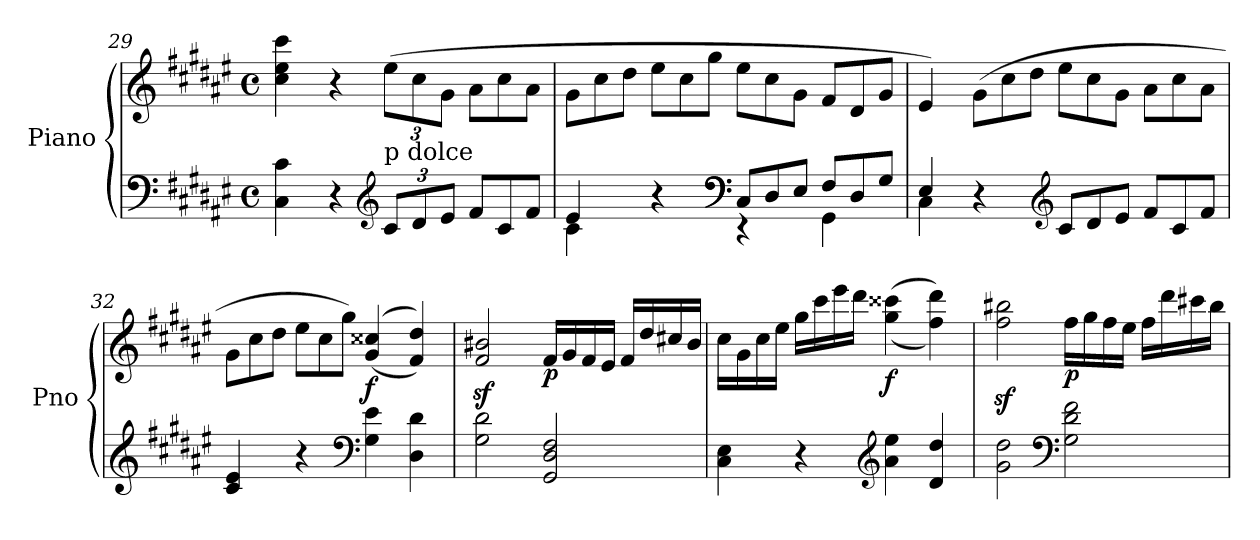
**kern	**kern	**dynam
*part1	*part1	*part1
*staff2	*staff1	*staff1/2
*I"Piano	*	*
*I'Pno	*	*
*clefF4	*clefG2	*
*k[f#c#g#d#a#e#]	*k[f#c#g#d#a#e#]	*
*F#:	*F#:	*
*M4/4	*M4/4	*
*met(c)	*met(c)	*
=29	=29	=29
4C#\ 4c#\	4cc#\ 4ee#\ 4ccc#\	.
4r	4r	.
*clefG2	*	*
*Xbrackettup	*Xbrackettup	*
!	!LO:TX:b:t=p dolce	!
12c#/L	(12ee#\L	.
12d#/	12cc#\	.
12e#/J	12g#\J	.
*Xtuplet	*Xtuplet	*
12f#/L	12a#\L	.
12c#/	12cc#\	.
12f#/J	12a#\J	.
!!LO:LB:g=z
=30	=30	=30
*^	*	*
4e#/	4c#\	12g#\L	.
.	.	12cc#\	.
.	.	12dd#\J	.
4r	4ryy	12ee#\L	.
.	.	12cc#\	.
.	.	12gg#\J	.
*clefF4	*	*	*
12C#/L	4rEE	12ee#\L	.
12D#/	.	12cc#\	.
12E#/J	.	12g#\J	.
12F#/L	4GG#\	12f#/L	.
12D#/	.	12d#/	.
12G#/J	.	12g#/J	.
=31	=31	=31	=31
4E#/	4C#\	4e#/)	.
4r	2.ryy	(12g#\L	.
.	.	12cc#\	.
.	.	12dd#\J	.
*clefG2	*	*	*
12c#/L	.	12ee#\L	.
12d#/	.	12cc#\	.
12e#/J	.	12g#\J	.
12f#/L	.	12a#\L	.
12c#/	.	12cc#\	.
12f#/J	.	12a#\J	.
*v	*v	*	*
=32	=32	=32
4c#/ 4e#/	12g#\L	.
.	12cc#\	.
.	12dd#\J	.
4r	12ee#\L	.
.	12cc#\	.
.	12gg#\J)	.
*clefF4	*	*
!	!	!LO:DY:b
4G#\ 4e#\	((4g#/ 4cc##X/	f
4D#\ 4d#\	4f#/ 4dd#/))	.
=33	=33	=33
2G#\ 2d#\	2f#/z< 2b#X/z<	.
!	!	!LO:DY:b
2GG#/ 2D#/ 2F#/	16f#/LL	p
.	16g#/	.
.	16f#/	.
.	16e#/JJ	.
.	16f#/LL	.
.	16dd#/	.
.	16cc#X/	.
.	16b#/JJ	.
!!LO:LB:g=z
=34	=34	=34
4C#\ 4E#\	16cc#\LL	.
.	16g#\	.
.	16cc#\	.
.	16ee#\JJ	.
4r	16gg#\LL	.
.	16ccc#\	.
.	16eee#\	.
.	16ddd#\JJ	.
*clefG2	*	*
!	!	!LO:DY:b
4a#\ 4ee#\	((4gg#\ 4ccc##X\	f
4d#/ 4dd#/	4ff#\ 4ddd#\))	.
=35	=35	=35
2g#\ 2dd#\	2ff#\z< 2bb#X\z<	.
*clefF4	*	*
!	!	!LO:DY:b
2G#\ 2d#\ 2f#\	16ff#\LL	p
.	16gg#\	.
.	16ff#\	.
.	16ee#\JJ	.
.	16ff#\LL	.
.	16ddd#\	.
.	16ccc#X\	.
.	16bb#\JJ	.
=	=	=
*-	*-	*-
